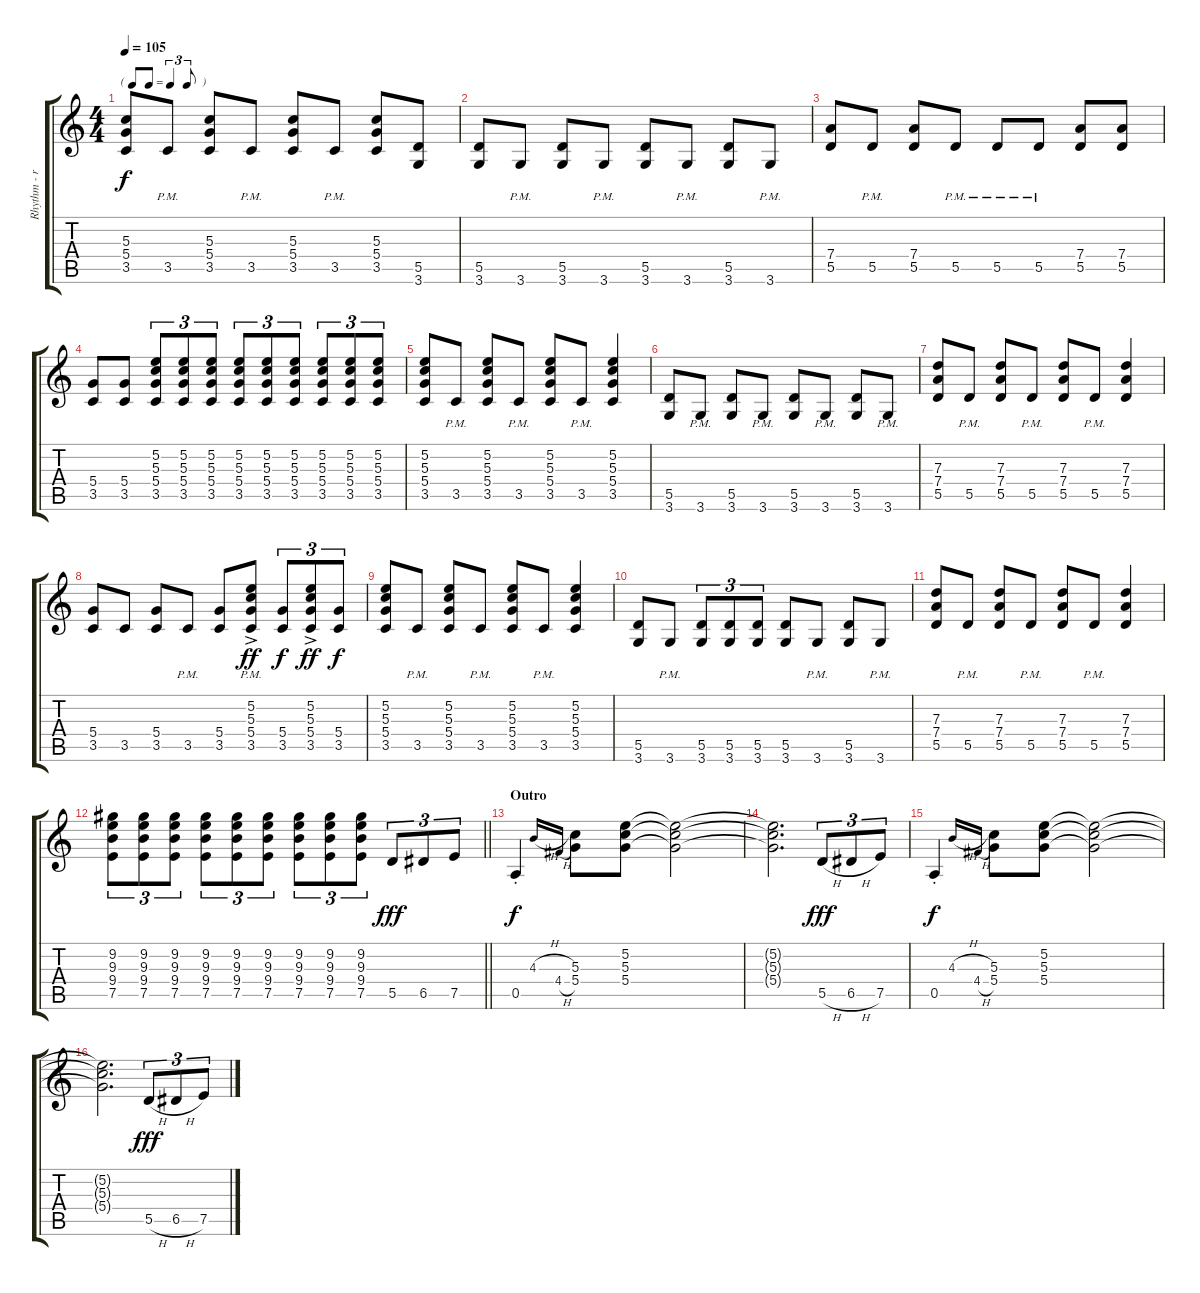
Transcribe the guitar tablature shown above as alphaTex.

\track ("Rhythm - right" "Rhythm - r") {instrument electricguitarclean}
\staff {score tabs}
\tuning (E4 B3 G3 D3 A2 E2) {hide}
\ts (4 4)
\tf triplet8th
\tempo 105
\clef g2
\ks c
(5.3 5.4 3.5).8{dy f} 3.5{pm}.8 (5.3 5.4 3.5).8 3.5{pm}.8 (5.3 5.4 3.5).8 3.5{pm}.8 (5.3 5.4 3.5).8 (5.5 3.6).8 |
(5.5 3.6).8 3.6{pm}.8 (5.5 3.6).8 3.6{pm}.8 (5.5 3.6).8 3.6{pm}.8 (5.5 3.6).8 3.6{pm}.8 |
(7.4 5.5).8 5.5{pm}.8 (7.4 5.5).8 5.5{pm}.8 5.5{pm}.8 5.5{pm}.8 (7.4 5.5).8 (7.4 5.5).8 |
(5.4 3.5).8 (5.4 3.5).8 (5.2 5.3 5.4 3.5).8{tu (3 2)} (5.2 5.3 5.4 3.5).8{tu (3 2)} (5.2 5.3 5.4 3.5).8{tu (3 2)} (5.2 5.3 5.4 3.5).8{tu (3 2)} (5.2 5.3 5.4 3.5).8{tu (3 2)} (5.2 5.3 5.4 3.5).8{tu (3 2)} (5.2 5.3 5.4 3.5).8{tu (3 2)} (5.2 5.3 5.4 3.5).8{tu (3 2)} (5.2 5.3 5.4 3.5).8{tu (3 2)} |
(5.2 5.3 5.4 3.5).8 3.5{pm}.8 (5.2 5.3 5.4 3.5).8 3.5{pm}.8 (5.2 5.3 5.4 3.5).8 3.5{pm}.8 (5.2 5.3 5.4 3.5).4 |
(5.5 3.6).8 3.6{pm}.8 (5.5 3.6).8 3.6{pm}.8 (5.5 3.6).8 3.6{pm}.8 (5.5 3.6).8 3.6{pm}.8 |
(7.3 7.4 5.5).8 5.5{pm}.8 (7.3 7.4 5.5).8 5.5{pm}.8 (7.3 7.4 5.5).8 5.5{pm}.8 (7.3 7.4 5.5).4 |
(5.4 3.5).8 3.5.8 (5.4 3.5).8 3.5{pm}.8 (5.4 3.5).8 (5.2 5.3 5.4 3.5{ac pm}).8{dy ff} (5.4 3.5).8{tu (3 2) dy f} (5.2{ac} 5.3{ac} 5.4{ac} 3.5{ac}).8{tu (3 2) dy ff} (5.4 3.5).8{tu (3 2) dy f} |
(5.2 5.3 5.4 3.5).8 3.5{pm}.8 (5.2 5.3 5.4 3.5).8 3.5{pm}.8 (5.2 5.3 5.4 3.5).8 3.5{pm}.8 (5.2 5.3 5.4 3.5).4 |
(5.5 3.6).8 3.6{pm}.8 (5.5 3.6).8{tu (3 2)} (5.5 3.6).8{tu (3 2)} (5.5 3.6).8{tu (3 2)} (5.5 3.6).8 3.6{pm}.8 (5.5 3.6).8 3.6{pm}.8 |
(7.3 7.4 5.5).8 5.5{pm}.8 (7.3 7.4 5.5).8 5.5{pm}.8 (7.3 7.4 5.5).8 5.5{pm}.8 (7.3 7.4 5.5).4 |
\barLineRight lightlight
(9.2 9.3 9.4 7.5).8{tu (3 2)} (9.2 9.3 9.4 7.5).8{tu (3 2)} (9.2 9.3 9.4 7.5).8{tu (3 2)} (9.2 9.3 9.4 7.5).8{tu (3 2)} (9.2 9.3 9.4 7.5).8{tu (3 2)} (9.2 9.3 9.4 7.5).8{tu (3 2)} (9.2 9.3 9.4 7.5).8{tu (3 2)} (9.2 9.3 9.4 7.5).8{tu (3 2)} (9.2 9.3 9.4 7.5).8{tu (3 2)} 5.5.8{tu (3 2) dy fff volume 10} 6.5.8{tu (3 2)} 7.5.8{tu (3 2)} |
\section ("" "Outro")
0.5{st}.4{dy f} 4.3{h}.16{gr onbeat} 4.4{h}.16{gr onbeat} (5.3 5.4).8 (5.2 5.3 5.4).8 (5.2{t} 5.3{t} 5.4{t}).2 |
(5.2{t} 5.3{t} 5.4{t}).2{d} 5.5{h}.8{tu (3 2) dy fff} 6.5{h}.8{tu (3 2)} 7.5.8{tu (3 2)} |
0.5{st}.4{dy f} 4.3{h}.16{gr onbeat} 4.4{h}.16{gr onbeat} (5.3 5.4).8 (5.2 5.3 5.4).8 (5.2{t} 5.3{t} 5.4{t}).2 |
(5.2{t} 5.3{t} 5.4{t}).2{d} 5.5{h}.8{tu (3 2) dy fff} 6.5{h}.8{tu (3 2)} 7.5.8{tu (3 2)}
